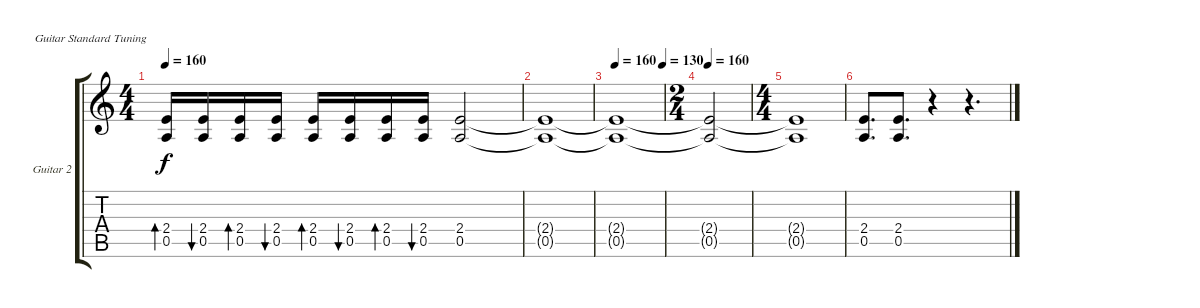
\bracketExtendMode groupsimilarinstruments
\firstSystemTrackNameOrientation horizontal
\otherSystemsTrackNameOrientation horizontal
\track ("Guitar 2" "Guitar 2") {instrument overdrivenguitar}
\staff {score tabs}
\tuning (E4 B3 G3 D3 A2 E2)
\ts (4 4)
\tempo 160
\clef g2
\ks c
(2.4 0.5).16{bd 60 dy f} (2.4 0.5).16{bu 60} (2.4 0.5).16{bd 60} (2.4 0.5).16{bu 60} (2.4 0.5).16{bd 60} (2.4 0.5).16{bu 60} (2.4 0.5).16{bd 60} (2.4 0.5).16{bu 60} (2.4 0.5).2 |
(2.4{t} 0.5{t}).1 |
\tempo 160
\tempo (130 0.983957)
(2.4{t} 0.5{t}).1 |
\ts (2 4)
\tempo 160
(2.4{t} 0.5{t}).2 |
\ts (4 4)
(2.4{t} 0.5{t}).1 |
(2.4 0.5).8{d} (2.4 0.5).8{d} r.4 r.4{d}
